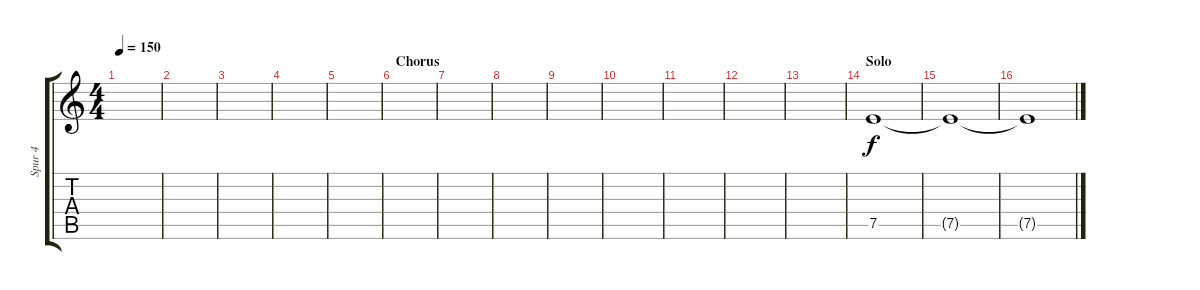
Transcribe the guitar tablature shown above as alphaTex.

\track ("Spur 4" "Spur 4") {instrument distortionguitar}
\staff {score tabs}
\tuning (E4 B3 G3 D3 A2 E2) {hide}
\ts (4 4)
\tempo 150
\clef g2
\ks c
|
|
|
|
|
\section ("" "Chorus")
|
|
|
|
|
|
|
|
\section ("" "Solo")
7.5.1{volume 0} |
7.5{t}.1 |
7.5{t}.1
